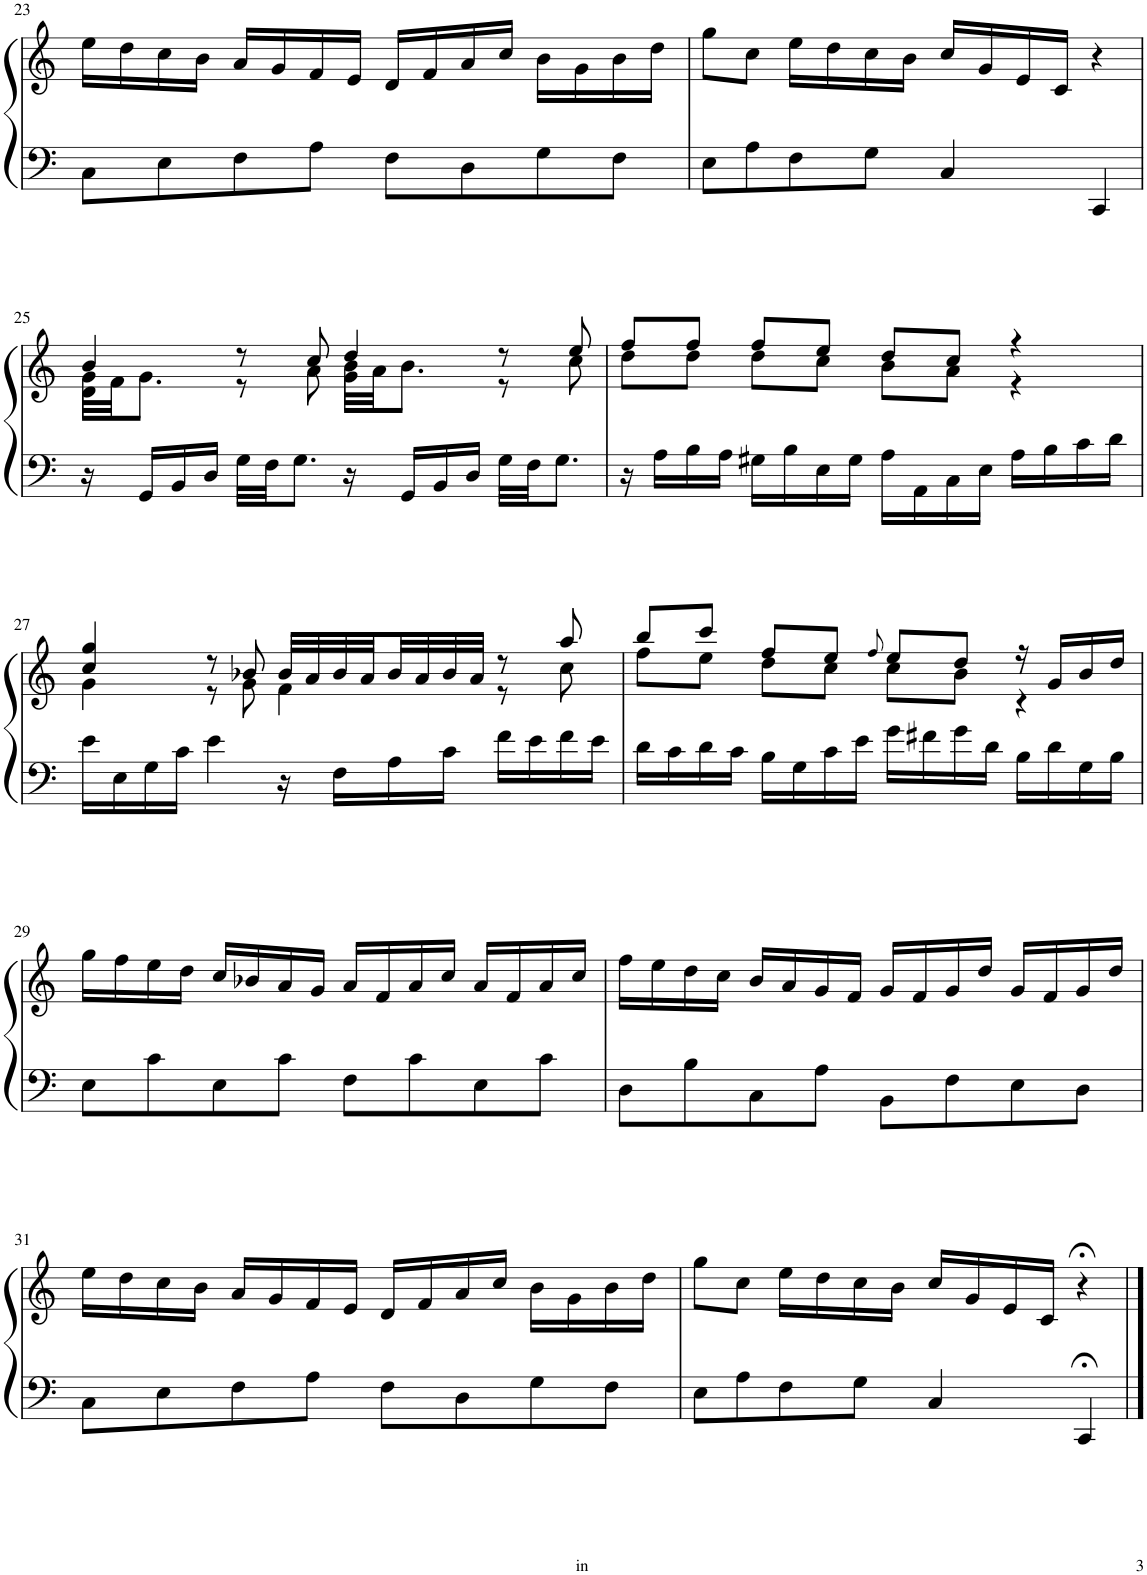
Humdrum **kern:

**kern	**kern
*part1	*part1
*staff2	*staff1
*I"Harp	*
*I'Hp	*
!!LO:PB:g=z
*clefF4	*clefG2
*k[]	*k[]
*M4/4	*M4/4
=23	=23
8C\L	16ee\LL
.	16dd\
8E\	16cc\
.	16b\JJ
8F\	16a/LL
.	16g/
8A\J	16f/
.	16e/JJ
8F\L	16d/LL
.	16f/
8D\	16a/
.	16cc/JJ
8G\	16b\LL
.	16g\
8F\J	16b\
.	16dd\JJ
=24	=24
8E\L	8gg\L
8A\	8cc\J
8F\	16ee\LL
.	16dd\
8G\J	16cc\
.	16b\JJ
4C/	16cc/LL
.	16g/
.	16e/
.	16c/JJ
4CC/	4r
!!LO:LB:g=z
=25	=25
*	*^
*	*	*^
16r	4b/	32g\LLL	4d\
.	.	32f\JJ	.
16GG/LL	.	8.g\J	.
16BB/	.	.	.
16D/JJ	.	.	.
32G\LLL	8r	8r	4ryy
32F\JJ	.	.	.
8.G\J	.	.	.
.	8cc/	8a\	.
16r	4dd/	32b\LLL	4g\
.	.	32a\JJ	.
16GG/LL	.	8.b\J	.
16BB/	.	.	.
16D/JJ	.	.	.
32G\LLL	8r	8r	4ryy
32F\JJ	.	.	.
8.G\J	.	.	.
.	8ee/	8cc\	.
*	*	*v	*v
=26	=26	=26
16r	8ff/L	8dd\L
16A\LL	.	.
16B\	8ff/J	8dd\J
16A\JJ	.	.
16G#X\LL	8ff/L	8dd\L
16B\	.	.
16E\	8ee/J	8cc\J
16G#\JJ	.	.
16A\LL	8dd/L	8b\L
16AA\	.	.
16C\	8cc/J	8a\J
16E\JJ	.	.
16A\LL	4r	4r
16B\	.	.
16c\	.	.
16d\JJ	.	.
!!LO:LB:g=z	!!
=27	=27	=27
16e\LL	4cc/ 4gg/	4g\
16E\	.	.
16G\	.	.
16c\JJ	.	.
4e\	8r	8r
.	8b-X/	8g\
16r	32b-/LLL	4f\
.	32a/	.
16F\LL	32b-/	.
.	32a/	.
16A\	32b-/	.
.	32a/	.
16c\JJ	32b-/	.
.	32a/JJJ	.
16f\LL	8r	8r
16e\	.	.
16f\	8aa/	8cc\
16e\JJ	.	.
=28	=28	=28
16d\LL	8bb/L	8ff\L
16c\	.	.
16d\	8ccc/J	8ee\J
16c\JJ	.	.
16B\LL	8ff/L	8dd\L
16G\	.	.
16c\	8ee/J	8cc\J
16e\JJ	.	.
.	8qff/	.
16g\LL	8ee/L	8cc\L
16f#X\	.	.
16g\	8dd/J	8b\J
16d\JJ	.	.
16B\LL	16r	4r
16d\	16g/LL	.
16G\	16b/	.
16B\JJ	16dd/JJ	.
*	*v	*v
!!LO:LB:g=z
=29	=29
8E\L	16gg\LL
.	16ff\
8c\	16ee\
.	16dd\JJ
8E\	16cc/LL
.	16b-X/
8c\J	16a/
.	16g/JJ
8F\L	16a/LL
.	16f/
8c\	16a/
.	16cc/JJ
8E\	16a/LL
.	16f/
8c\J	16a/
.	16cc/JJ
=30	=30
8D\L	16ff\LL
.	16ee\
8B\	16dd\
.	16cc\JJ
8C\	16b/LL
.	16a/
8A\J	16g/
.	16f/JJ
8BB\L	16g/LL
.	16f/
8F\	16g/
.	16dd/JJ
8E\	16g/LL
.	16f/
8D\J	16g/
.	16dd/JJ
!!LO:LB:g=z
=31	=31
8C\L	16ee\LL
.	16dd\
8E\	16cc\
.	16b\JJ
8F\	16a/LL
.	16g/
8A\J	16f/
.	16e/JJ
8F\L	16d/LL
.	16f/
8D\	16a/
.	16cc/JJ
8G\	16b\LL
.	16g\
8F\J	16b\
.	16dd\JJ
=32	=32
8E\L	8gg\L
8A\	8cc\J
8F\	16ee\LL
.	16dd\
8G\J	16cc\
.	16b\JJ
4C/	16cc/LL
.	16g/
.	16e/
.	16c/JJ
4CC;</	4r;<
==	==
*-	*-
